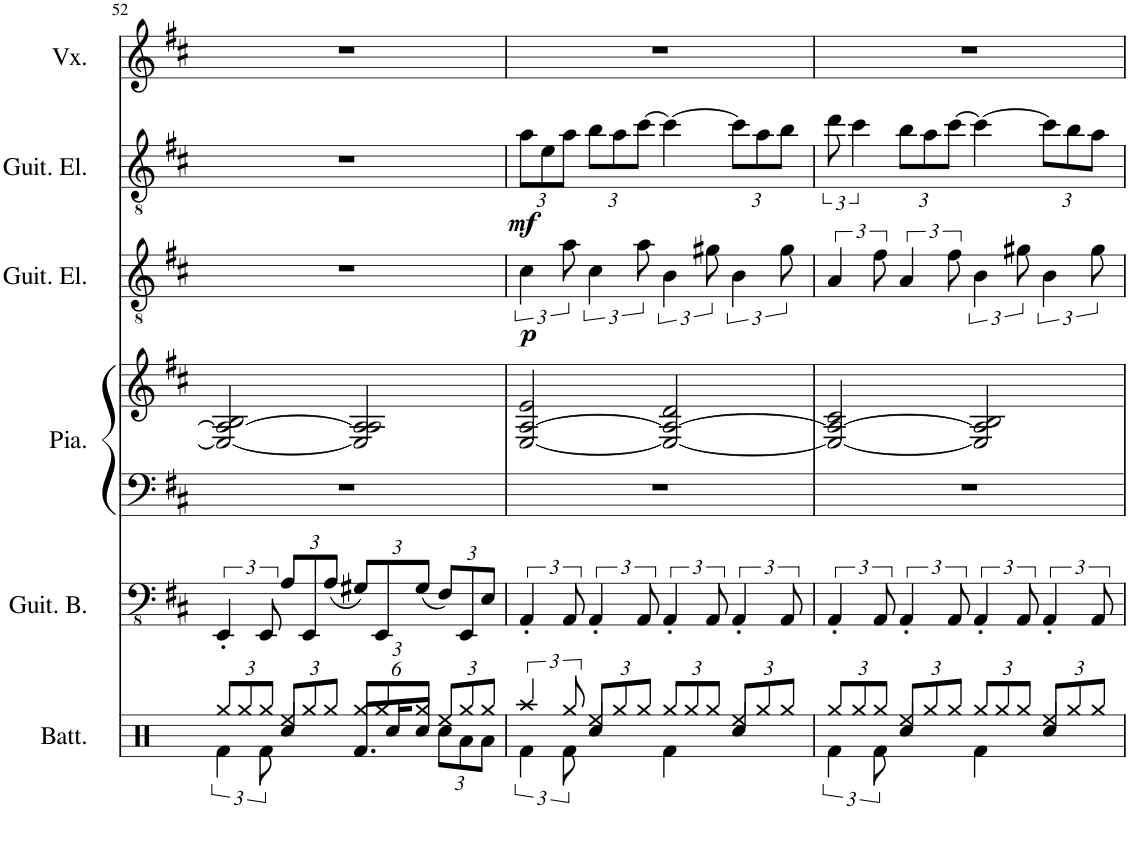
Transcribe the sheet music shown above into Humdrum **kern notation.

**kern	**kern	**kern	**kern	**kern	**dynam	**kern	**dynam	**kern
*part6	*part5	*part4	*part4	*part3	*part3	*part2	*part2	*part1
*staff7	*staff6	*staff5	*staff4	*staff3	*staff3	*staff2	*staff2	*staff1
*I"Batterie	*I"Guitare basse	*I"Piano	*	*I"Guitare électrique	*	*I"Guitare électrique	*	*I"Voix
*I'Batt.	*I'Guit. B.	*I'Pia.	*	*I'Guit. El.	*	*I'Guit. El.	*	*I'Vx.
!!LO:PB:g=z
*clefX	*clefFv4	*clefF4	*clefG2	*clefGv2	*	*clefGv2	*	*clefG2
*k[]	*k[f#c#]	*k[f#c#]	*k[f#c#]	*k[f#c#]	*	*k[f#c#]	*	*k[f#c#]
*M4/4	*M4/4	*M4/4	*M4/4	*M4/4	*	*M4/4	*	*M4/4
=52	=52	=52	=52	=52	=52	=52	=52	=52
*^	*	*	*	*	*	*	*	*
*Xbrackettup	*brackettup	*	*	*	*	*	*	*	*
12Rgg/L	6Rf\	6EEE'/	1r	2E/_ 2A/_ 2B/	1r	.	1r	.	1r
12Rgg/	.	.	.	.	.	.	.	.	.
12Rgg/J	12Rf\	12EEE/	.	.	.	.	.	.	.
*Xbrackettup	*	*Xbrackettup	*	*	*	*	*	*	*
12Ree/L	4Rcc/	12AA/L	.	.	.	.	.	.	.
12Rgg/	.	12EEE/	.	.	.	.	.	.	.
12Rgg/J	.	(12AA/J	.	.	.	.	.	.	.
12Rgg/L	12.Rf/L	12GG#X/L)	.	2E/] 2A/] 2A/	.	.	.	.	.
12Rgg/	.	12EEE/	.	.	.	.	.	.	.
.	24Rcc/K	.	.	.	.	.	.	.	.
12Rgg/J	12Rcc/J	(12GG#/J	.	.	.	.	.	.	.
12Ree/L	12Rcc\L	12FF#/L)	.	.	.	.	.	.	.
12Rgg/	12Ra\	12EEE/	.	.	.	.	.	.	.
12Rgg/J	12Ra\J	12EE/J	.	.	.	.	.	.	.
=53	=53	=53	=53	=53	=53	=53	=53	=53	=53
*brackettup	*	*brackettup	*	*	*	*	*Xbrackettup	*	*
!	!	!	!	!	!	!LO:DY:b	!	!LO:DY:b	!
6Raa/	6Rf\	6AAA'/	1r	[2E/ [2A/ 2e/	6c#\	p	12a\L	mf	1r
.	.	.	.	.	.	.	12e\	.	.
12Rgg/	12Rf\	12AAA/	.	.	12a\	.	12a\J	.	.
*Xbrackettup	*	*	*	*	*	*	*	*	*
12Ree/L	4Rcc/	6AAA'/	.	.	6c#\	.	12b\L	.	.
12Rgg/	.	.	.	.	.	.	12a\	.	.
12Rgg/J	.	12AAA/	.	.	12a\	.	[12cc#\J	.	.
12Rgg/L	4Rf\	6AAA'/	.	2E/_ 2A/_ 2d/	6B\	.	4cc#\_	.	.
12Rgg/	.	.	.	.	.	.	.	.	.
12Rgg/J	.	12AAA/	.	.	12g#X\	.	.	.	.
12Ree/L	4Rcc/	6AAA'/	.	.	6B\	.	12cc#\L]	.	.
12Rgg/	.	.	.	.	.	.	12a\	.	.
12Rgg/J	.	12AAA/	.	.	12g#\	.	12b\J	.	.
=54	=54	=54	=54	=54	=54	=54	=54	=54	=54
*	*brackettup	*	*	*	*	*	*brackettup	*	*
12Rgg/L	6Rf\	6AAA'/	1r	2E/_ 2A/_ 2c#/	6A/	.	12dd\	.	1r
12Rgg/	.	.	.	.	.	.	6cc#\	.	.
12Rgg/J	12Rf\	12AAA/	.	.	12f#\	.	.	.	.
*Xbrackettup	*	*	*	*	*	*	*Xbrackettup	*	*
12Ree/L	4Rcc/	6AAA'/	.	.	6A/	.	12b\L	.	.
12Rgg/	.	.	.	.	.	.	12a\	.	.
12Rgg/J	.	12AAA/	.	.	12f#\	.	[12cc#\J	.	.
12Rgg/L	4Rf\	6AAA'/	.	2E/] 2A/] 2B/	6B\	.	4cc#\_	.	.
12Rgg/	.	.	.	.	.	.	.	.	.
12Rgg/J	.	12AAA/	.	.	12g#X\	.	.	.	.
12Ree/L	4Rcc/	6AAA'/	.	.	6B\	.	12cc#\L]	.	.
12Rgg/	.	.	.	.	.	.	12b\	.	.
12Rgg/J	.	12AAA/	.	.	12g#\	.	12a\J	.	.
*v	*v	*	*	*	*	*	*	*	*
=	=	=	=	=	=	=	=	=
*-	*-	*-	*-	*-	*-	*-	*-	*-
